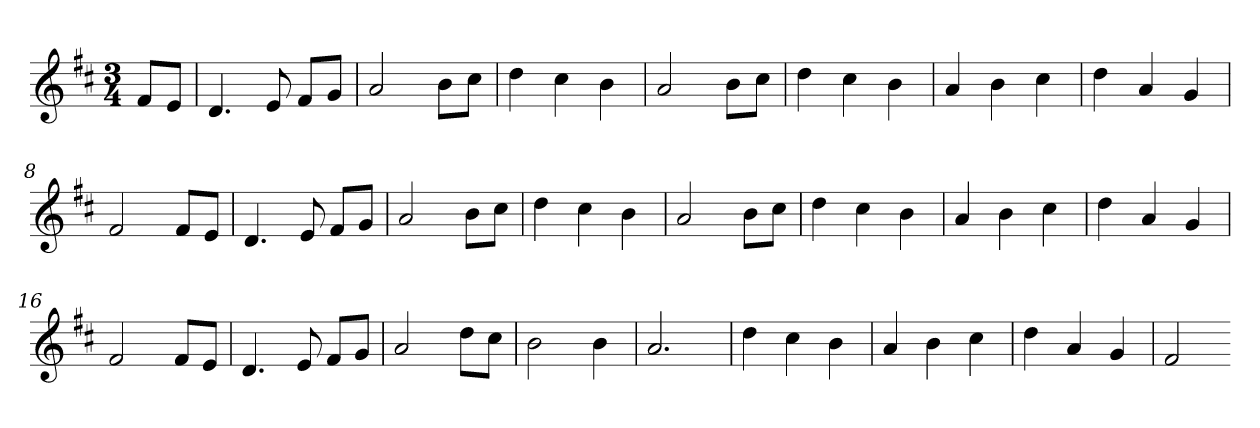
**kern
*part1
*staff1
*k[f#c#]
*D:
*M3/4
=
8f#L
8eJ
=1
4.d
8e
8f#L
8gJ
=2
2a
8bL
8cc#J
=3
4dd
4cc#
4b
=4
2a
8bL
8cc#J
=5
4dd
4cc#
4b
=6
4a
4b
4cc#
=7
4dd
4a
4g
=8
2f#
8f#L
8eJ
=9
4.d
8e
8f#L
8gJ
=10
2a
8bL
8cc#J
=11
4dd
4cc#
4b
=12
2a
8bL
8cc#J
=13
4dd
4cc#
4b
=14
4a
4b
4cc#
=15
4dd
4a
4g
=16
2f#
8f#L
8eJ
=17
4.d
8e
8f#L
8gJ
=18
2a
8ddL
8cc#J
=19
2b
4b
=20
2.a
=21
4dd
4cc#
4b
=22
4a
4b
4cc#
=23
4dd
4a
4g
=24
2f#
=-
*-
